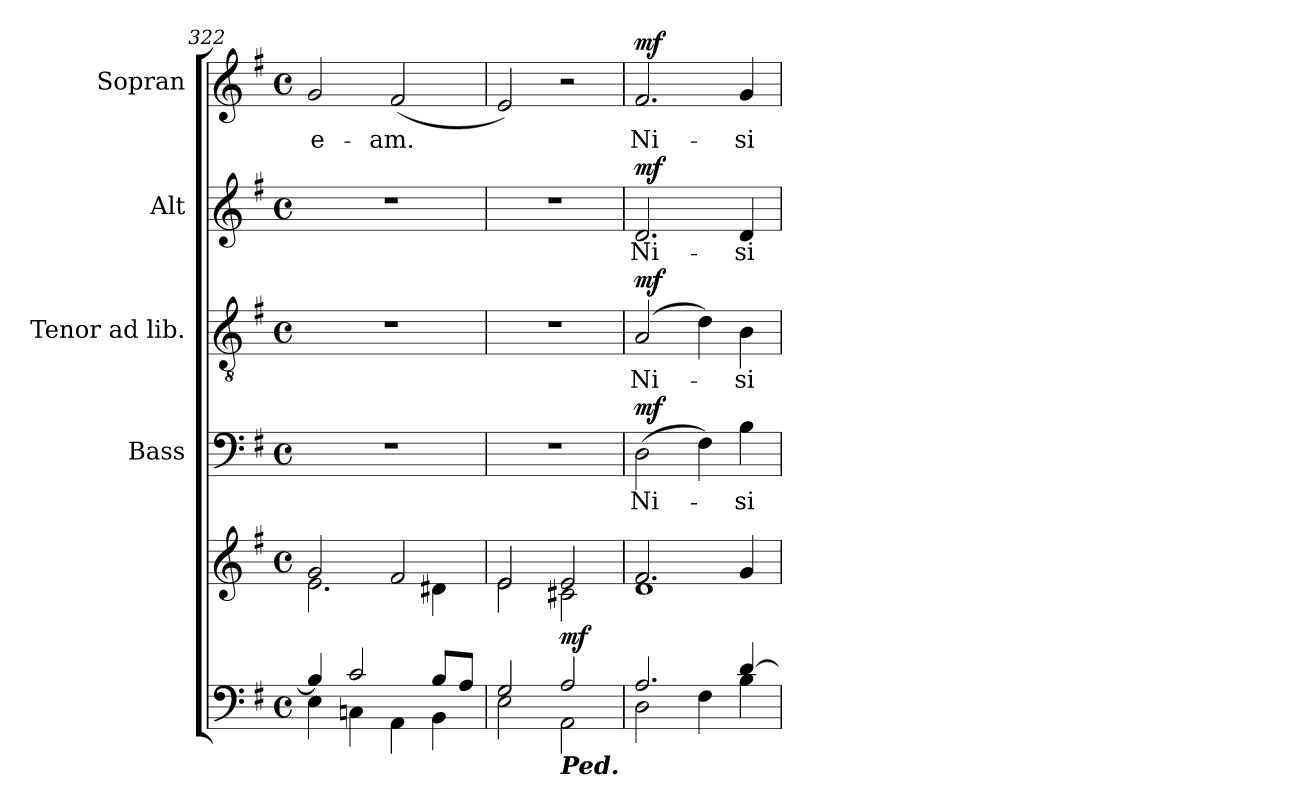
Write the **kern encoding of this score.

**kern	**kern	**dynam	**kern	**text	**dynam	**kern	**text	**dynam	**kern	**text	**dynam	**kern	**text	**dynam
*part5	*part5	*part5	*part4	*part4	*part4	*part3	*part3	*part3	*part2	*part2	*part2	*part1	*part1	*part1
*staff6	*staff5	*staff5/6	*staff4	*staff4	*staff4	*staff3	*staff3	*staff3	*staff2	*staff2	*staff2	*staff1	*staff1	*staff1
*	*	*	*I"Bass	*	*	*I"Tenor ad lib.	*	*	*I"Alt	*	*	*I"Sopran	*	*
*	*	*	*I'B.	*	*	*I'T.	*	*	*I'A.	*	*	*I'S.	*	*
*clefF4	*clefG2	*	*clefF4	*	*	*clefGv2	*	*	*clefG2	*	*	*clefG2	*	*
*k[f#]	*k[f#]	*	*k[f#]	*	*	*k[f#]	*	*	*k[f#]	*	*	*k[f#]	*	*
*G:	*G:	*	*G:	*	*	*G:	*	*	*G:	*	*	*G:	*	*
*M4/4	*M4/4	*	*M4/4	*	*	*M4/4	*	*	*M4/4	*	*	*M4/4	*	*
*met(c)	*met(c)	*	*met(c)	*	*	*met(c)	*	*	*met(c)	*	*	*met(c)	*	*
=322	=322	=322	=322	=322	=322	=322	=322	=322	=322	=322	=322	=322	=322	=322
*^	*^	*	*	*	*	*	*	*	*	*	*	*	*	*
!	!	!	!	!	!	!	!	!	!	!	!	!	!	!	!LO:LY:b	!
4B/]	4E\	2g/	2.e\	.	1r	.	.	1r	.	.	1r	.	.	2g/	e-	.
2c/	4Cn\	.	.	.	.	.	.	.	.	.	.	.	.	.	.	.
!	!	!	!	!	!	!	!	!	!	!	!	!	!	!	!LO:LY:b	!
.	4AA\	2f#/	.	.	.	.	.	.	.	.	.	.	.	(<2f#/	-am.	.
8B/L	4BB\	.	4d#X\	.	.	.	.	.	.	.	.	.	.	.	.	.
8A/J	.	.	.	.	.	.	.	.	.	.	.	.	.	.	.	.
=323	=323	=323	=323	=323	=323	=323	=323	=323	=323	=323	=323	=323	=323	=323	=323	=323
2G/	2E\	2e/	2e\	.	1r	.	.	1r	.	.	1r	.	.	2e/)	.	.
!LO:TX:b:Bi:t=Ped.	!	!	!	!	!	!	!	!	!	!	!	!	!	!	!	!
!	!	!	!	!LO:DY:b	!	!	!	!	!	!	!	!	!	!	!	!
2A/	2AA\	2e/	2c#X\	mf	.	.	.	.	.	.	.	.	.	2r	.	.
=324	=324	=324	=324	=324	=324	=324	=324	=324	=324	=324	=324	=324	=324	=324	=324	=324
!	!	!	!	!	!	!LO:LY:b	!LO:DY:a	!	!LO:LY:b	!LO:DY:a	!	!LO:LY:b	!LO:DY:a	!	!LO:LY:b	!LO:DY:a
2.A/	2D\	2.f#/	1d	.	(>2D\	Ni-	mf	(2A/	Ni-	mf	2.d/	Ni-	mf	2.f#/	Ni-	mf
.	4F#\	.	.	.	4F#\)	.	.	4d\)	.	.	.	.	.	.	.	.
!	!	!	!	!	!	!LO:LY:b	!	!	!LO:LY:b	!	!	!LO:LY:b	!	!	!LO:LY:b	!
[>4d/	4B\	4g/	.	.	4B\	-si	.	4B\	-si	.	4d/	-si	.	4g/	-si	.
*v	*v	*	*	*	*	*	*	*	*	*	*	*	*	*	*	*
*	*v	*v	*	*	*	*	*	*	*	*	*	*	*	*	*
=	=	=	=	=	=	=	=	=	=	=	=	=	=	=
*-	*-	*-	*-	*-	*-	*-	*-	*-	*-	*-	*-	*-	*-	*-
